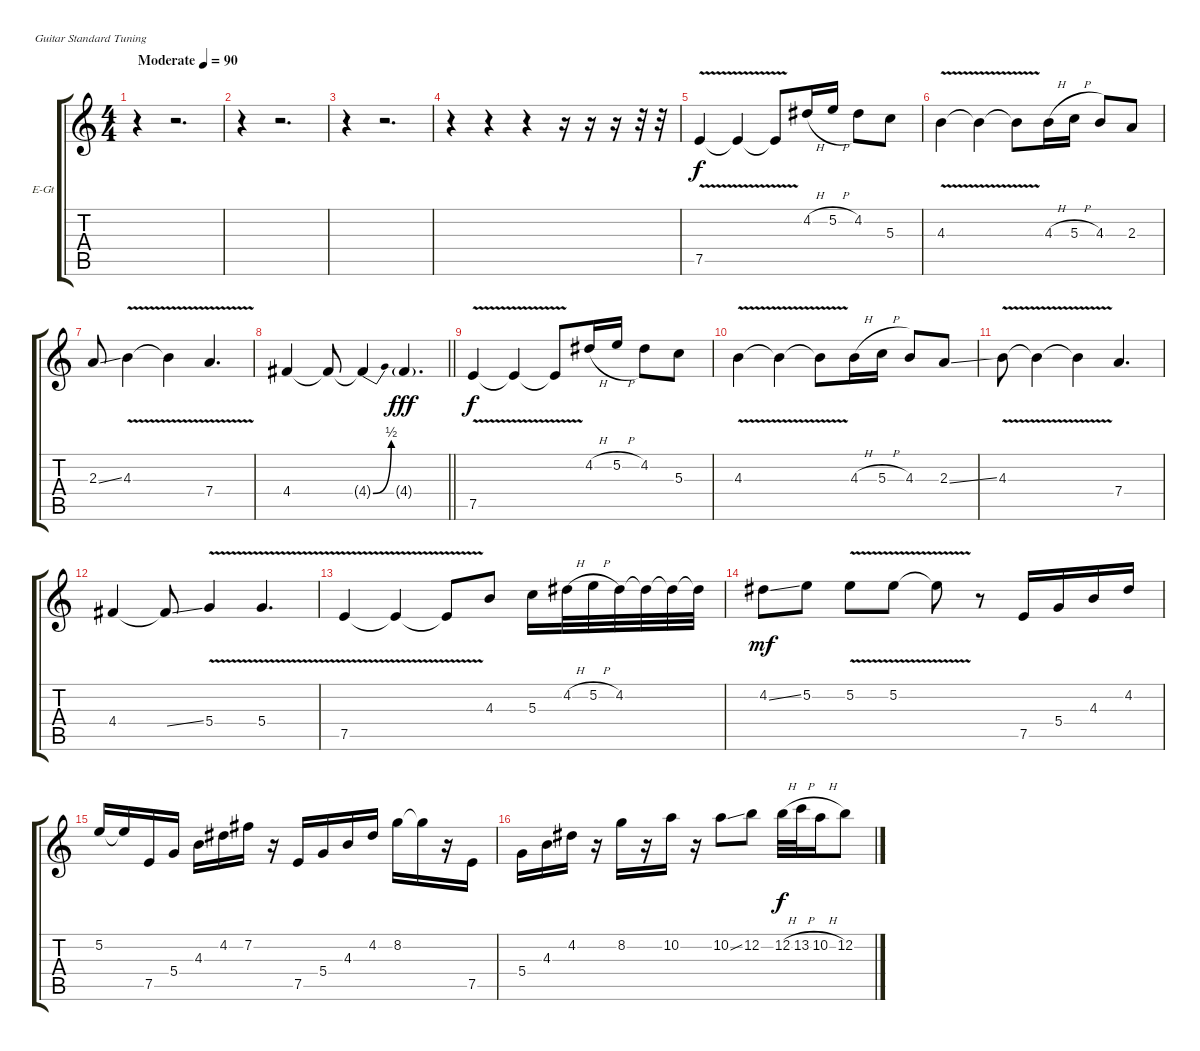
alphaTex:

\bracketExtendMode groupsimilarinstruments
\firstSystemTrackNameOrientation horizontal
\otherSystemsTrackNameOrientation horizontal
\track ("Ритм" "E-Gt") {instrument overdrivenguitar}
\staff {score tabs}
\tuning (E4 B3 G3 D3 A2 E2)
\ts (4 4)
\beaming (8 2 2 2 2)
\tempo (90 "Moderate")
\clef g2
\ks c
r.4{dy f instrument overdrivenguitar} r.2{d} |
r.4 r.2{d} |
r.4 r.2{d} |
r.4 r.4 r.4 r.16 r.16 r.16 r.32 r.32 |
7.5{v}.4 7.5{v t}.4 7.5{v t}.8 4.2{h}.16 5.2{h}.16 4.2.8 5.3.8 |
4.3{v}.4 4.3{v t}.4 4.3{v t}.8 4.3{h}.16 5.3{h}.16 4.3.8 2.3.8 |
2.3{ss}.8 4.3{v}.4 4.3{v t}.4 7.4{v}.4{d} |
\barLineRight lightlight
4.4.4 4.4{t}.8 4.4{be (bend 0 0 60 2) t}.4 4.4{g}.4{d dy fff} |
7.5{v}.4{dy f} 7.5{v t}.4 7.5{v t}.8 4.2{h}.16 5.2{h}.16 4.2.8 5.3.8 |
4.3{v}.4 4.3{v t}.4 4.3{v t}.8 4.3{h}.16 5.3{h}.16 4.3.8 2.3{ss}.8 |
4.3{v}.8 4.3{v t}.4 4.3{v t}.4 7.4.4{d} |
4.4.4 4.4{ss t}.8 5.4{v}.4 5.4{v}.4{d} |
7.5{v}.4 7.5{v t}.4 7.5{v t}.8 4.3.8 5.3.16 4.2{h}.32 5.2{h}.32 4.2.32 4.2{t}.32 4.2{t}.32 4.2{t}.32 |
4.2{ss}.8{dy mf} 5.2.8 5.2{v}.8 5.2{v}.8 5.2{v t}.8 r.8 7.5.16 5.4.16 4.3.16 4.2.16 |
5.2.16 5.2{t}.16 7.5.16 5.4.16 4.3.16 4.2.16 7.2.16 r.16 7.5.16 5.4.16 4.3.16 4.2.16 8.2.16 8.2{t}.16 r.16 7.5.16 |
5.4.16 4.3.16 4.2.16 r.16 8.2.16 r.16 10.2.16 r.16 10.2{ss}.8 12.2.8 12.2{h}.32{dy f} 13.2{h}.32 10.2{h}.16 12.2.8
